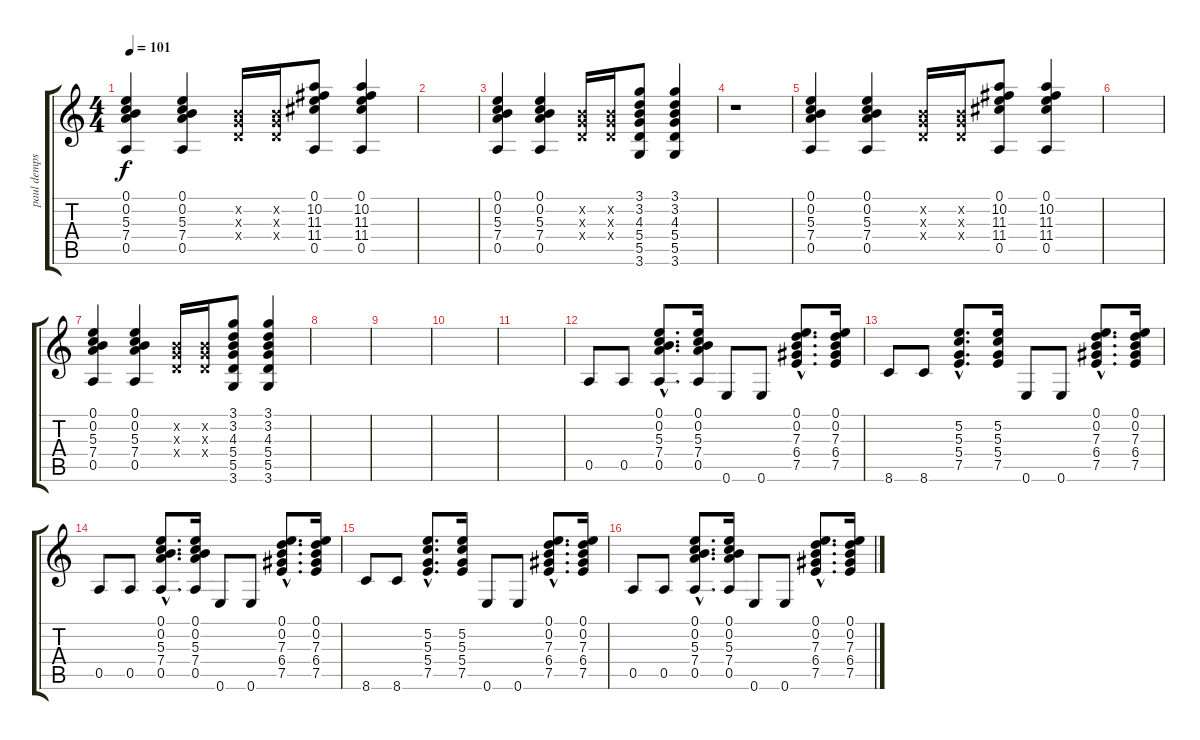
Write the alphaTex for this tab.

\track ("paul dempsy" "paul demps") {instrument overdrivenguitar}
\staff {score tabs}
\tuning (E4 B3 G3 D3 A2 E2) {hide}
\ts (4 4)
\tempo 101
\clef g2
\ks c
(0.1 0.2 5.3 7.4 0.5).4{dy f} (0.1 0.2 5.3 7.4 0.5).4 (0.2{x} 0.3{x} 0.4{x}).16 (0.2{x} 0.3{x} 0.4{x}).16 (0.1 10.2 11.3 11.4 0.5).8 (0.1 10.2 11.3 11.4 0.5).4 |
|
(0.1 0.2 5.3 7.4 0.5).4 (0.1 0.2 5.3 7.4 0.5).4 (0.2{x} 0.3{x} 0.4{x}).16 (0.2{x} 0.3{x} 0.4{x}).16 (3.1 3.2 4.3 5.4 5.5 3.6).8 (3.1 3.2 4.3 5.4 5.5 3.6).4 |
r.1 |
(0.1 0.2 5.3 7.4 0.5).4 (0.1 0.2 5.3 7.4 0.5).4 (0.2{x} 0.3{x} 0.4{x}).16 (0.2{x} 0.3{x} 0.4{x}).16 (0.1 10.2 11.3 11.4 0.5).8 (0.1 10.2 11.3 11.4 0.5).4 |
|
(0.1 0.2 5.3 7.4 0.5).4 (0.1 0.2 5.3 7.4 0.5).4 (0.2{x} 0.3{x} 0.4{x}).16 (0.2{x} 0.3{x} 0.4{x}).16 (3.1 3.2 4.3 5.4 5.5 3.6).8 (3.1 3.2 4.3 5.4 5.5 3.6).4 |
|
|
|
|
0.5.8 0.5.8 (0.1{hac} 0.2{hac} 5.3{hac} 7.4{hac} 0.5{hac}).8{d} (0.1 0.2 5.3 7.4 0.5).16 0.6.8 0.6.8 (0.1{hac} 0.2{hac} 7.3{hac} 6.4{hac} 7.5{hac}).8{d} (0.1 0.2 7.3 6.4 7.5).16 |
8.6.8 8.6.8 (5.2{hac} 5.3{hac} 5.4{hac} 7.5{hac}).8{d} (5.2 5.3 5.4 7.5).16 0.6.8 0.6.8 (0.1{hac} 0.2{hac} 7.3{hac} 6.4{hac} 7.5{hac}).8{d} (0.1 0.2 7.3 6.4 7.5).16 |
0.5.8 0.5.8 (0.1{hac} 0.2{hac} 5.3{hac} 7.4{hac} 0.5{hac}).8{d} (0.1 0.2 5.3 7.4 0.5).16 0.6.8 0.6.8 (0.1{hac} 0.2{hac} 7.3{hac} 6.4{hac} 7.5{hac}).8{d} (0.1 0.2 7.3 6.4 7.5).16 |
8.6.8 8.6.8 (5.2{hac} 5.3{hac} 5.4{hac} 7.5{hac}).8{d} (5.2 5.3 5.4 7.5).16 0.6.8 0.6.8 (0.1{hac} 0.2{hac} 7.3{hac} 6.4{hac} 7.5{hac}).8{d} (0.1 0.2 7.3 6.4 7.5).16 |
0.5.8 0.5.8 (0.1{hac} 0.2{hac} 5.3{hac} 7.4{hac} 0.5{hac}).8{d} (0.1 0.2 5.3 7.4 0.5).16 0.6.8 0.6.8 (0.1{hac} 0.2{hac} 7.3{hac} 6.4{hac} 7.5{hac}).8{d} (0.1 0.2 7.3 6.4 7.5).16
